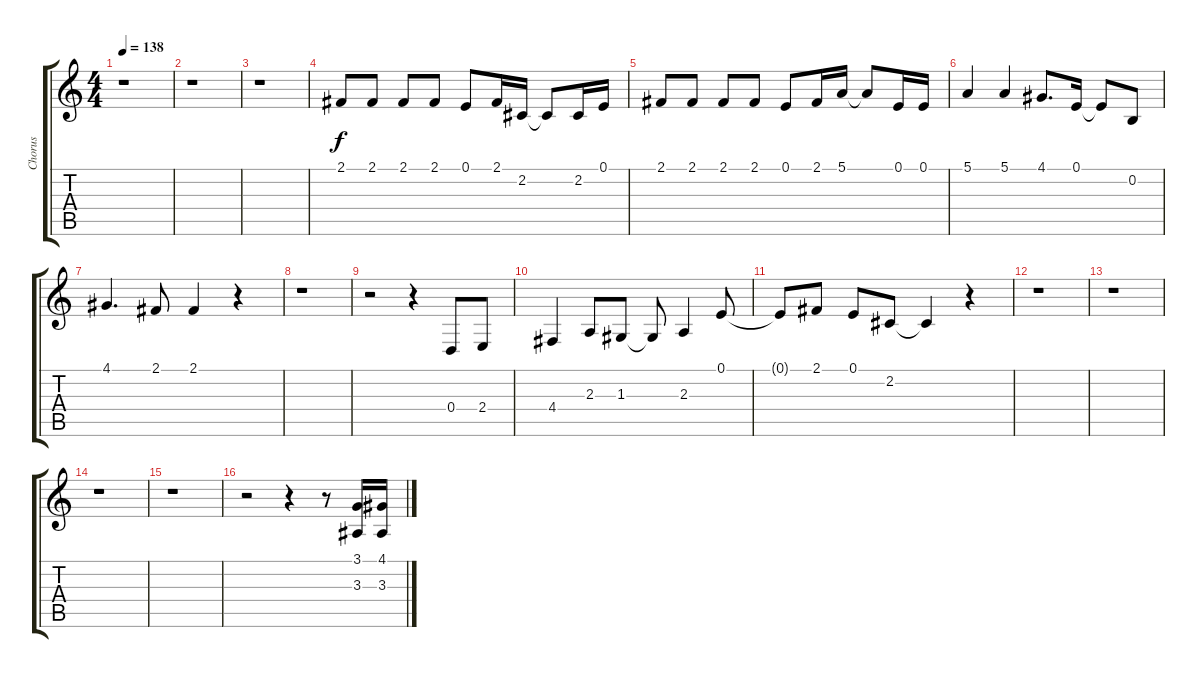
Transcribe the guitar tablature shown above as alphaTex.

\track ("Chorus" "Chorus") {instrument lead1square}
\staff {score tabs}
\tuning (E4 B3 G3 D3 A2 E2) {hide}
\ts (4 4)
\tempo 138
\clef g2
\ks c
r.1{dy f} |
r.1 |
r.1 |
2.1.8 2.1.8 2.1.8 2.1.8 0.1.8 2.1.16 2.2.16 2.2{t}.8 2.2.16 0.1.16 |
2.1.8 2.1.8 2.1.8 2.1.8 0.1.8 2.1.16 5.1.16 5.1{t}.8 0.1.16 0.1.16 |
5.1.4 5.1.4 4.1.8{d} 0.1.16 0.1{t}.8 0.2.8 |
4.1.4{d} 2.1.8 2.1.4 r.4 |
r.1 |
r.2 r.4 0.4.8 2.4.8 |
4.4.4 2.3.8 1.3.8 1.3{t}.8 2.3.4 0.1.8 |
0.1{t}.8 2.1.8 0.1.8 2.2.8 2.2{t}.4 r.4 |
r.1 |
r.1 |
r.1 |
r.1 |
r.2 r.4 r.8 (3.1 3.3).16 (4.1 3.3).16
